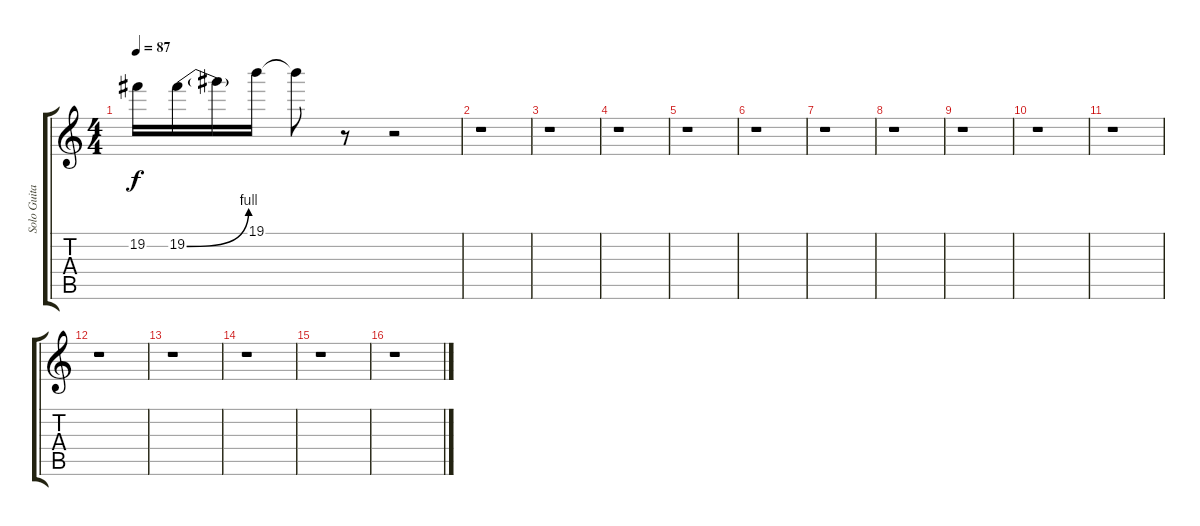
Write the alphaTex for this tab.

\track ("Solo Guitar" "Solo Guita") {instrument distortionguitar}
\staff {score tabs}
\tuning (E4 B3 G3 D3 A2 E2) {hide}
\ts (4 4)
\tempo 87
\clef g2
\ks c
19.2{t}.16{dy f} 19.2{be (bend 0 0 60 4)}.16 19.2{t}.16 19.1.16 19.1{t}.8 r.8 r.2 |
r.1 |
r.1 |
r.1 |
r.1 |
r.1 |
r.1 |
r.1 |
r.1 |
r.1 |
r.1 |
r.1 |
r.1 |
r.1 |
r.1 |
r.1
